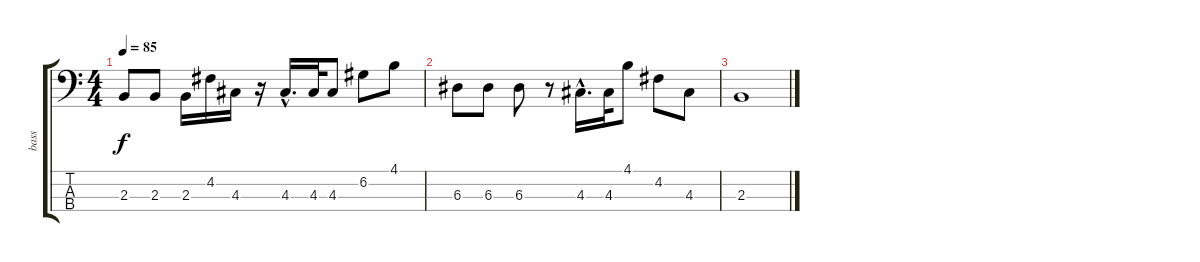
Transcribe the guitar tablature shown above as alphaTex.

\track ("bass" "bass") {instrument acousticguitarnylon}
\staff {score tabs}
\tuning (G2 D2 A1 E1) {hide}
\ts (4 4)
\tempo 85
\clef f4
\ks c
2.3.8{dy f volume 7} 2.3.8 2.3.16 4.2.16 4.3.16 r.16 4.3{hac}.16{d} 4.3.32 4.3.8 6.2.8 4.1.8 |
6.3.8{volume 0} 6.3.8 6.3.8 r.8 4.3{hac}.16{d} 4.3.32 4.1.8 4.2.8 4.3.8 |
2.3.1
